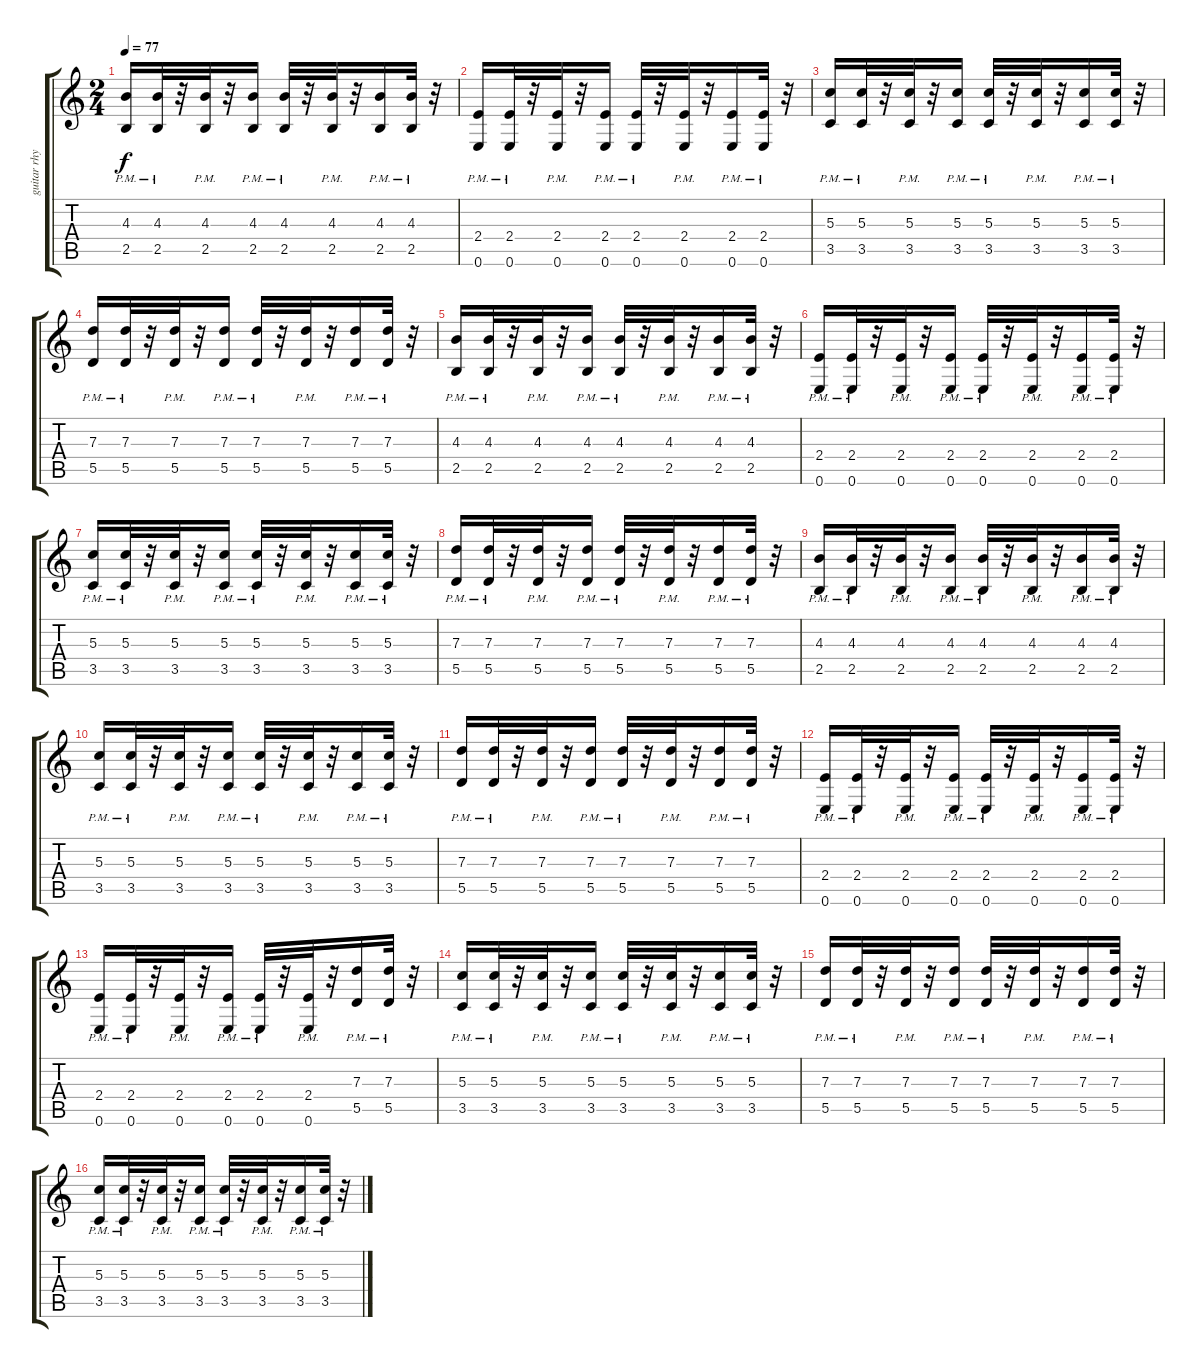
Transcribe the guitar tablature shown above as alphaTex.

\track ("guitar rhythm right" "guitar rhy") {instrument distortionguitar}
\staff {score tabs}
\tuning (E4 B3 G3 D3 A2 E2) {hide}
\ts (2 4)
\tempo 77
\clef g2
\ks c
(4.3 2.5{pm}).16{dy f} (4.3{pm} 2.5{pm}).32 r.32 (4.3{pm} 2.5{pm}).32 r.32 (4.3 2.5{pm}).16 (4.3{pm} 2.5{pm}).32 r.32 (4.3{pm} 2.5{pm}).32 r.32 (4.3 2.5{pm}).16 (4.3{pm} 2.5{pm}).32 r.32 |
(2.4 0.6{pm}).16 (2.4{pm} 0.6{pm}).32 r.32 (2.4{pm} 0.6{pm}).32 r.32 (2.4 0.6{pm}).16 (2.4{pm} 0.6{pm}).32 r.32 (2.4{pm} 0.6{pm}).32 r.32 (2.4 0.6{pm}).16 (2.4{pm} 0.6{pm}).32 r.32 |
(5.3 3.5{pm}).16 (5.3{pm} 3.5{pm}).32 r.32 (5.3{pm} 3.5{pm}).32 r.32 (5.3 3.5{pm}).16 (5.3{pm} 3.5{pm}).32 r.32 (5.3{pm} 3.5{pm}).32 r.32 (5.3 3.5{pm}).16 (5.3{pm} 3.5{pm}).32 r.32 |
(7.3 5.5{pm}).16 (7.3{pm} 5.5{pm}).32 r.32 (7.3{pm} 5.5{pm}).32 r.32 (7.3 5.5{pm}).16 (7.3{pm} 5.5{pm}).32 r.32 (7.3{pm} 5.5{pm}).32 r.32 (7.3 5.5{pm}).16 (7.3{pm} 5.5{pm}).32 r.32 |
(4.3 2.5{pm}).16 (4.3{pm} 2.5{pm}).32 r.32 (4.3{pm} 2.5{pm}).32 r.32 (4.3 2.5{pm}).16 (4.3{pm} 2.5{pm}).32 r.32 (4.3{pm} 2.5{pm}).32 r.32 (4.3 2.5{pm}).16 (4.3{pm} 2.5{pm}).32 r.32 |
(2.4 0.6{pm}).16 (2.4{pm} 0.6{pm}).32 r.32 (2.4{pm} 0.6{pm}).32 r.32 (2.4 0.6{pm}).16 (2.4{pm} 0.6{pm}).32 r.32 (2.4{pm} 0.6{pm}).32 r.32 (2.4 0.6{pm}).16 (2.4{pm} 0.6{pm}).32 r.32 |
(5.3 3.5{pm}).16 (5.3{pm} 3.5{pm}).32 r.32 (5.3{pm} 3.5{pm}).32 r.32 (5.3 3.5{pm}).16 (5.3{pm} 3.5{pm}).32 r.32 (5.3{pm} 3.5{pm}).32 r.32 (5.3 3.5{pm}).16 (5.3{pm} 3.5{pm}).32 r.32 |
(7.3 5.5{pm}).16 (7.3{pm} 5.5{pm}).32 r.32 (7.3{pm} 5.5{pm}).32 r.32 (7.3 5.5{pm}).16 (7.3{pm} 5.5{pm}).32 r.32 (7.3{pm} 5.5{pm}).32 r.32 (7.3 5.5{pm}).16 (7.3{pm} 5.5{pm}).32 r.32 |
(4.3 2.5{pm}).16 (4.3{pm} 2.5{pm}).32 r.32 (4.3{pm} 2.5{pm}).32 r.32 (4.3 2.5{pm}).16 (4.3{pm} 2.5{pm}).32 r.32 (4.3{pm} 2.5{pm}).32 r.32 (4.3 2.5{pm}).16 (4.3{pm} 2.5{pm}).32 r.32 |
(5.3 3.5{pm}).16 (5.3{pm} 3.5{pm}).32 r.32 (5.3{pm} 3.5{pm}).32 r.32 (5.3 3.5{pm}).16 (5.3{pm} 3.5{pm}).32 r.32 (5.3{pm} 3.5{pm}).32 r.32 (5.3 3.5{pm}).16 (5.3{pm} 3.5{pm}).32 r.32 |
(7.3 5.5{pm}).16 (7.3{pm} 5.5{pm}).32 r.32 (7.3{pm} 5.5{pm}).32 r.32 (7.3 5.5{pm}).16 (7.3{pm} 5.5{pm}).32 r.32 (7.3{pm} 5.5{pm}).32 r.32 (7.3 5.5{pm}).16 (7.3{pm} 5.5{pm}).32 r.32 |
(2.4 0.6{pm}).16 (2.4{pm} 0.6{pm}).32 r.32 (2.4{pm} 0.6{pm}).32 r.32 (2.4 0.6{pm}).16 (2.4{pm} 0.6{pm}).32 r.32 (2.4{pm} 0.6{pm}).32 r.32 (2.4 0.6{pm}).16 (2.4{pm} 0.6{pm}).32 r.32 |
(2.4 0.6{pm}).16 (2.4{pm} 0.6{pm}).32 r.32 (2.4{pm} 0.6{pm}).32 r.32 (2.4 0.6{pm}).16 (2.4{pm} 0.6{pm}).32 r.32 (2.4{pm} 0.6{pm}).32 r.32 (7.3 5.5{pm}).16 (7.3{pm} 5.5{pm}).32 r.32 |
(5.3 3.5{pm}).16 (5.3{pm} 3.5{pm}).32 r.32 (5.3{pm} 3.5{pm}).32 r.32 (5.3 3.5{pm}).16 (5.3{pm} 3.5{pm}).32 r.32 (5.3{pm} 3.5{pm}).32 r.32 (5.3 3.5{pm}).16 (5.3{pm} 3.5{pm}).32 r.32 |
(7.3 5.5{pm}).16 (7.3{pm} 5.5{pm}).32 r.32 (7.3{pm} 5.5{pm}).32 r.32 (7.3 5.5{pm}).16 (7.3{pm} 5.5{pm}).32 r.32 (7.3{pm} 5.5{pm}).32 r.32 (7.3 5.5{pm}).16 (7.3{pm} 5.5{pm}).32 r.32 |
(5.3 3.5{pm}).16 (5.3{pm} 3.5{pm}).32 r.32 (5.3{pm} 3.5{pm}).32 r.32 (5.3 3.5{pm}).16 (5.3{pm} 3.5{pm}).32 r.32 (5.3{pm} 3.5{pm}).32 r.32 (5.3 3.5{pm}).16 (5.3{pm} 3.5{pm}).32 r.32
